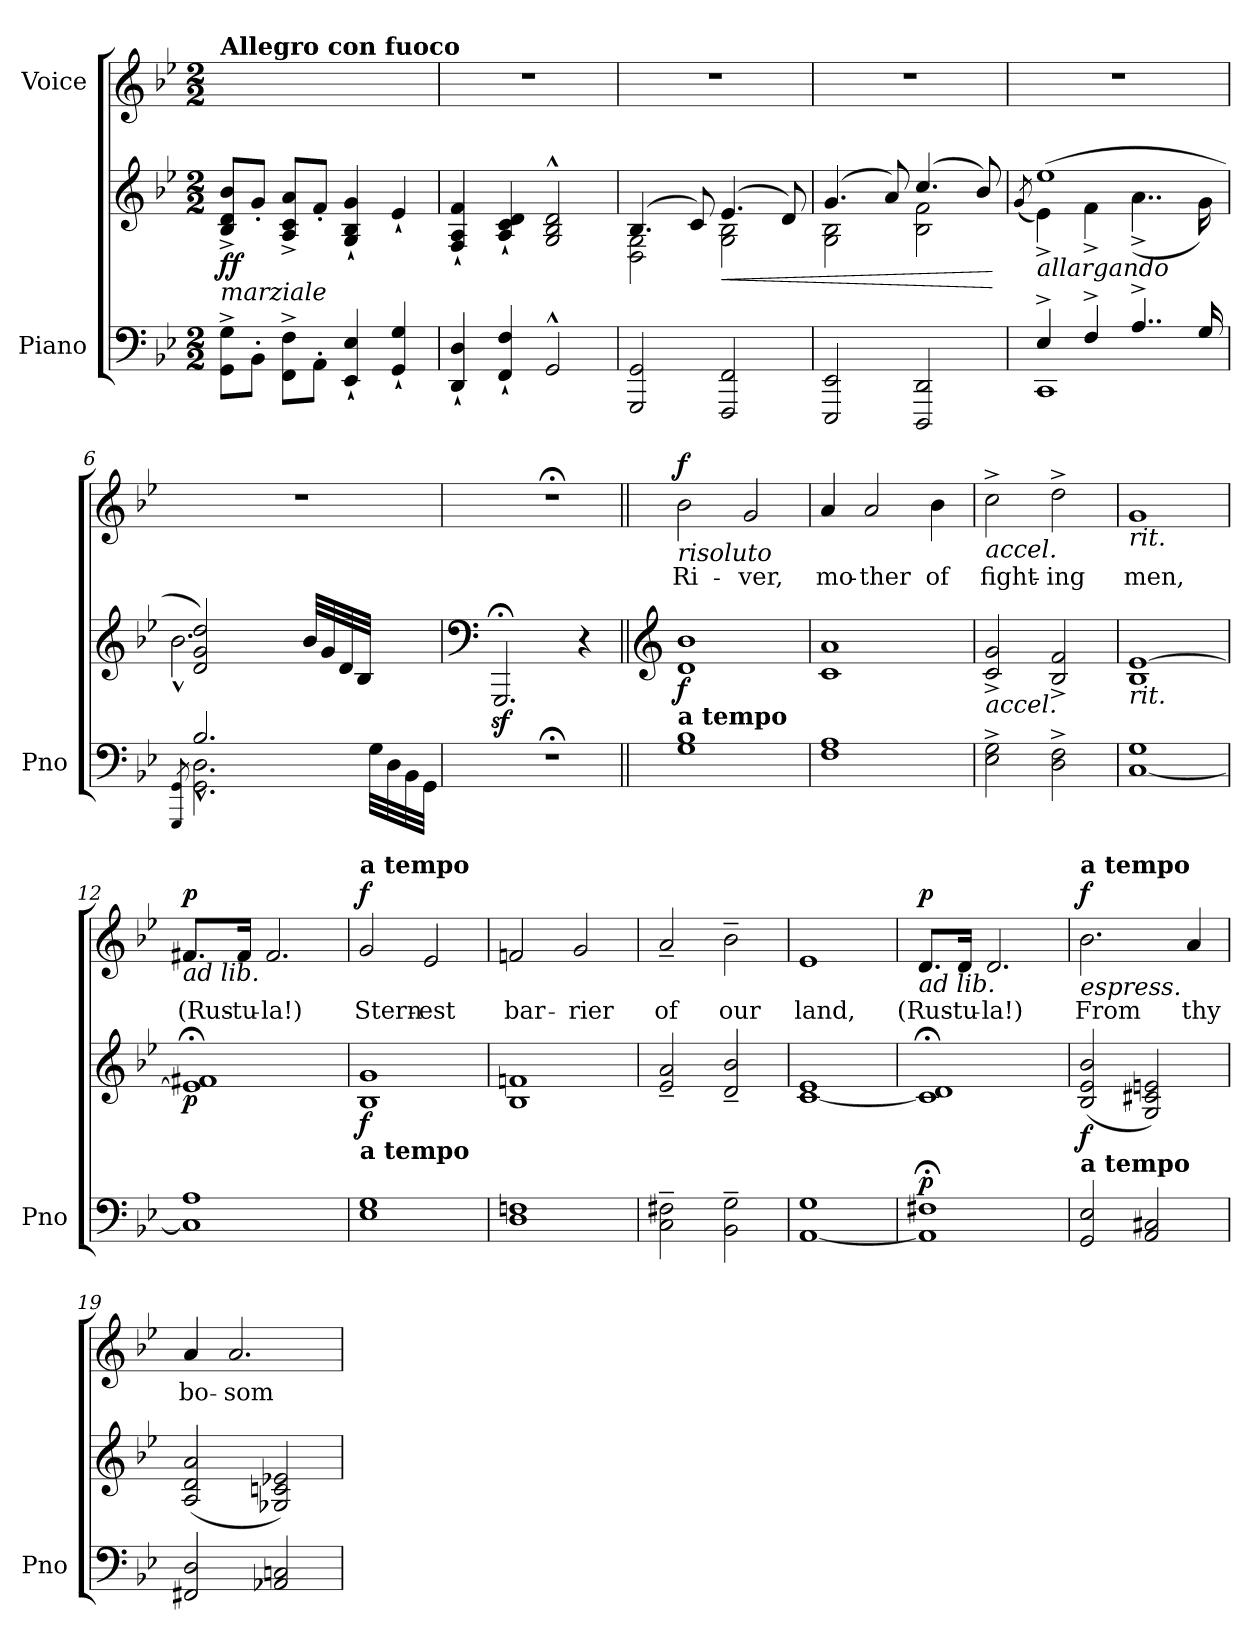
**kern	**kern	**dynam	**kern	**text	**dynam
*part2	*part2	*part2	*part1	*part1	*part1
*staff3	*staff2	*staff2/3	*staff1	*staff1	*staff1
*I"Piano	*	*	*I"Voice	*	*
*I'Pno	*	*	*	*	*
*clefF4	*clefG2	*	*clefG2	*	*
*k[b-e-]	*k[b-e-]	*	*k[b-e-]	*	*
*M2/2	*M2/2	*	*M2/2	*	*
=1	=1	=1	=1	=1	=1
!	!	!	!LO:TX:a:B:t=Allegro con fuoco	!	!
!	!LO:TX:b:i:t=marziale	!	!	!	!
!	!	!LO:DY:b	!	!	!
8GG\^ 8G\^L	8B-/^> 8d/^> 8b-/^>L	ff	1ryy	.	.
8BB-'\J	8g'/J	.	.	.	.
8FF\^ 8F\^L	8A/^> 8c/^> 8a/^>L	.	.	.	.
8AA'\J	8f'/J	.	.	.	.
4EE-/` 4E-/`	4G/` 4B-/` 4g/`	.	.	.	.
4GG/` 4G/`	4e-`/	.	.	.	.
=2	=2	=2	=2	=2	=2
4DD/` 4D/`	4F/` 4A/` 4f/`	.	1r	.	.
4FF/` 4F/`	4A/` 4c/` 4d/`	.	.	.	.
2GG^^/	2G/^^ 2B-/^^ 2d/^^	.	.	.	.
=3	=3	=3	=3	=3	=3
*	*^	*	*	*	*
2GGG/ 2GG/	(4.B-/	2D\ 2G\	.	1r	.	.
.	8c/)	.	.	.	.	.
!	!	!	!LO:HP:b	!	!	!
2FFF/ 2FF/	(4.e-/	2G\ 2B-\	<	.	.	.
.	8d/)	.	.	.	.	.
=4	=4	=4	=4	=4	=4	=4
2EEE-/ 2EE-/	(4.g/	2G\ 2B-\	.	1r	.	.
.	8a/)	.	.	.	.	.
2DDD/ 2DD/	(4.cc/	2B-\ 2f\	.	.	.	.
.	8b-/)	.	.	.	.	.
*	*v	*v	*	*	*	*
.	.	[	.	.	.
=5	=5	=5	=5	=5	=5
*	*^	*	*	*	*
.	.	(8qg/	.	.	.	.
*^	*	*	*	*	*	*
!	!	!LO:TX:b:i:t=allargando	!	!	!	!	!
4E-^/	1CC	(1ee-	4e-^\)	.	1r	.	.
4F^/	.	.	4f^\	.	.	.	.
4..A^/	.	.	(4..a^\	.	.	.	.
16G/	.	.	16g\)	.	.	.	.
!!LO:LB:g=z
=6	=6	=6	=6	=6	=6	=6	=6
*	*^	*	*	*	*	*	*
.	.	8qGGG/ 8qGG/	.	.	.	.	.	.
2..ryy	2.B-^^/	2.GG\ 2.D\	2d/ 2g/ 2dd/)	2.b-^^\	.	1r	.	.
.	.	.	2ryy	.	.	.	.	.
.	4ryy	4ryy	.	(32b-/LLL	.	.	.	.
.	.	.	.	32g/	.	.	.	.
.	.	.	.	32d/	.	.	.	.
.	.	.	.	32B-/JJJ	.	.	.	.
32G\LLL	.	.	.	8ryy	.	.	.	.
32D\	.	.	.	.	.	.	.	.
32BB-\	.	.	.	.	.	.	.	.
32GG\JJJ)	.	.	.	.	.	.	.	.
*v	*v	*v	*	*	*	*	*	*
*	*v	*v	*	*	*	*
=7	=7	=7	=7	=7	=7
*	*clefF4	*	*	*	*
1r;<	2.GGGz<;</	.	1r;<	.	.
.	4r	.	.	.	.
=8||	=8||	=8||	=8||	=8||	=8||
*	*clefG2	*	*	*	*
!	!	!	!LO:TX:b:i:t=risoluto	!	!
!	!LO:TX:b:B:t=a tempo	!	!	!	!
!	!	!LO:DY:b	!	!LO:LY:b	!LO:DY:a
1G 1B-	1d 1b-	f	2b-\	Ri-	f
!	!	!	!	!LO:LY:b	!
.	.	.	2g/	-ver,	.
=9	=9	=9	=9	=9	=9
!	!	!	!	!LO:LY:b	!
1F 1A	1c 1a	.	4a/	mo-	.
!	!	!	!	!LO:LY:b	!
.	.	.	2a/	-ther	.
!	!	!	!	!LO:LY:b	!
.	.	.	4b-\	of	.
=10	=10	=10	=10	=10	=10
!	!	!	!LO:TX:b:i:t=accel.	!	!
!	!LO:TX:b:i:t=accel.	!	!	!	!
!	!	!	!	!LO:LY:b	!
2E-\^ 2G\^	2c/^> 2g/^>	.	2cc^\	fight-	.
!	!	!	!	!LO:LY:b	!
2D\^ 2F\^	2B-/^> 2f/^>	.	2dd^\	-ing	.
=11	=11	=11	=11	=11	=11
!	!	!	!LO:TX:b:i:t=rit.	!	!
!	!LO:TX:b:i:t=rit.	!	!	!	!
!	!	!	!	!LO:LY:b	!
[1C 1G	1B- [<1e-	.	1g	men,	.
!!LO:LB:g=z
=12	=12	=12	=12	=12	=12
!	!	!	!LO:TX:b:i:t=ad lib.	!	!
!	!	!LO:DY:b	!	!LO:LY:b	!LO:DY:a
1C] 1A	1e-];< 1f#X;<	p	8.f#X/L	(Rus-	p
!	!	!	!	!LO:LY:b	!
.	.	.	16f#/Jk	-tu-	.
!	!	!	!	!LO:LY:b	!
.	.	.	2.f#/	-la!)	.
=13	=13	=13	=13	=13	=13
!	!	!	!LO:TX:a:B:t=a tempo	!	!
!	!LO:TX:b:B:t=a tempo	!	!	!	!
!	!	!LO:DY:b	!	!LO:LY:b	!LO:DY:a
1E- 1G	1B- 1g	f	2g/	Stern-	f
!	!	!	!	!LO:LY:b	!
.	.	.	2e-/	-est	.
=14	=14	=14	=14	=14	=14
!	!	!	!	!LO:LY:b	!
1D 1Fn	1B- 1fn	.	2fn/	bar-	.
!	!	!	!	!LO:LY:b	!
.	.	.	2g/	-rier	.
=15	=15	=15	=15	=15	=15
!	!	!	!	!LO:LY:b	!
2C\~ 2F#X\~	2e-/~ 2a/~	.	2a~>/	of	.
!	!	!	!	!LO:LY:b	!
2BB-\~ 2G\~	2d/~ 2b-/~	.	2b-~\	our	.
=16	=16	=16	=16	=16	=16
!	!	!	!	!LO:LY:b	!
[1AA 1G	[1c 1e-	.	1e-	land,	.
=17	=17	=17	=17	=17	=17
!	!	!	!LO:TX:b:i:t=ad lib.	!	!
!	!	!LO:DY:a=2	!	!LO:LY:b	!LO:DY:a
1AA];< 1F#X;<	1c];< 1d;<	p	8.d/L	(Rus-	p
!	!	!	!	!LO:LY:b	!
.	.	.	16d/Jk	-tu-	.
!	!	!	!	!LO:LY:b	!
.	.	.	2.d/	-la!)	.
!!LO:PB:g=z
=18	=18	=18	=18	=18	=18
!	!	!	!LO:TX:a:B:t=a tempo	!	!
!	!	!	!LO:TX:b:i:t=espress.	!	!
!	!LO:TX:b:B:t=a tempo	!	!	!	!
!	!	!LO:DY:b	!	!LO:LY:b	!LO:DY:a
2GG/ 2E-/	(>2B-/ 2e-/ 2b-/	f	2.b-\	From	f
2AA/ 2C#X/	2G/ 2c#X/ 2en/)	.	.	.	.
!	!	!	!	!LO:LY:b	!
.	.	.	4a/	thy	.
=19	=19	=19	=19	=19	=19
!	!	!	!	!LO:LY:b	!
2FF#X/ 2D/	(>2A/ 2d/ 2a/	.	4a/	bo-	.
!	!	!	!	!LO:LY:b	!
.	.	.	2.a/	-som	.
2AA-X/ 2Cn/	2G-X/ 2cn/ 2e-X/)	.	.	.	.
=	=	=	=	=	=
*-	*-	*-	*-	*-	*-
